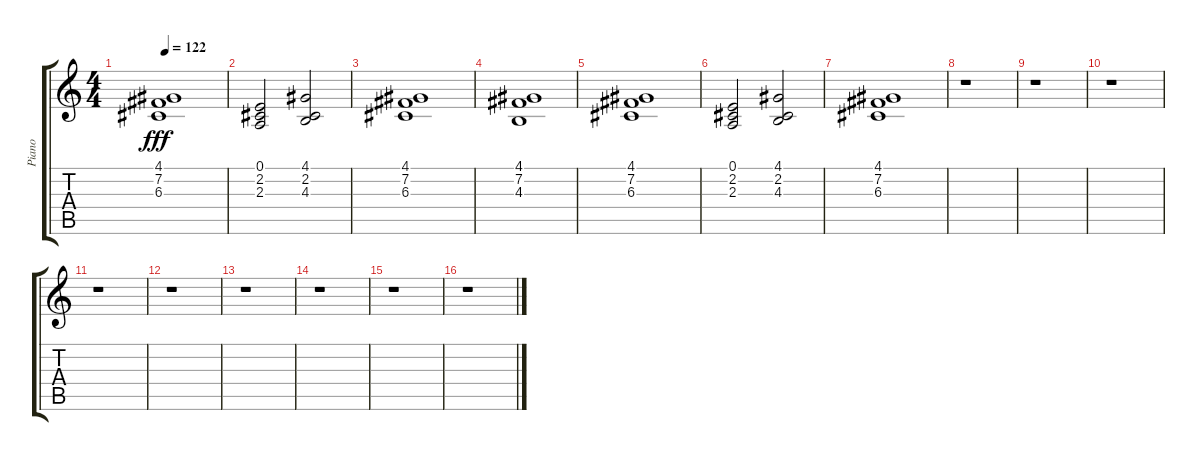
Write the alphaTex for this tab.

\track ("Piano" "Piano") {instrument acousticgrandpiano}
\staff {score tabs}
\tuning (E4 B3 G3 D3 A2 E2) {hide}
\ts (4 4)
\tempo 122
\clef g2
\ks c
(4.1 7.2 6.3).1{dy fff} |
(0.1 2.2 2.3).2 (4.1 2.2 4.3).2 |
(4.1 7.2 6.3).1 |
(4.1 7.2 4.3).1 |
(4.1 7.2 6.3).1 |
(0.1 2.2 2.3).2 (4.1 2.2 4.3).2 |
(4.1 7.2 6.3).1 |
r.1 |
r.1 |
r.1 |
r.1 |
r.1 |
r.1 |
r.1 |
r.1 |
r.1
